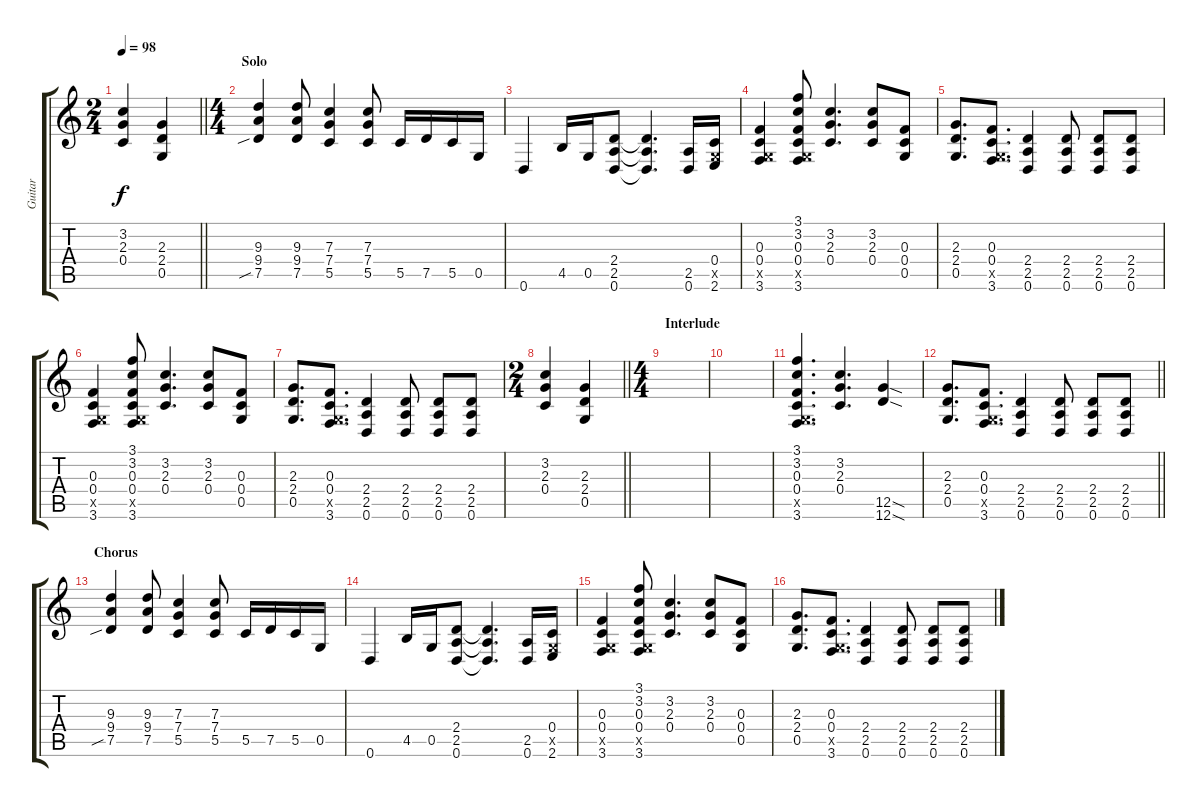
\track ("Guitar" "Guitar") {instrument distortionguitar}
\staff {score tabs}
\tuning (D4 A3 F3 C3 G2 D2) {hide}
\ts (2 4)
\tempo 98
\clef g2
\barLineRight lightlight
\ks c
(3.2 2.3 0.4).4{dy f} (2.3 2.4 0.5).4 |
\ts (4 4)
\section ("" "Solo")
(9.3 9.4 7.5{sib}).4 (9.3 9.4 7.5).8 (7.3 7.4 5.5).4 (7.3 7.4 5.5).8 5.5.16 7.5.16 5.5.16 0.5.16 |
0.6.4 4.5.16 0.5.16 (2.4 2.5 0.6).8 (2.4{t} 2.5{t} 0.6{t}).4{d} (2.5 0.6).16 (0.4 0.5{x} 2.6).16 |
(0.3 0.4 0.5{x} 3.6).4 (3.1 3.2 0.3 0.4 0.5{x} 3.6).8 (3.2 2.3 0.4).4{d} (3.2 2.3 0.4).8 (0.3 0.4 0.5).8 |
(2.3 2.4 0.5).8{d} (0.3 0.4 0.5{x} 3.6).8{d} (2.4 2.5 0.6).4 (2.4 2.5 0.6).8 (2.4 2.5 0.6).8 (2.4 2.5 0.6).8 |
(0.3 0.4 0.5{x} 3.6).4 (3.1 3.2 0.3 0.4 0.5{x} 3.6).8 (3.2 2.3 0.4).4{d} (3.2 2.3 0.4).8 (0.3 0.4 0.5).8 |
(2.3 2.4 0.5).8{d} (0.3 0.4 0.5{x} 3.6).8{d} (2.4 2.5 0.6).4 (2.4 2.5 0.6).8 (2.4 2.5 0.6).8 (2.4 2.5 0.6).8 |
\ts (2 4)
\barLineRight lightlight
(3.2 2.3 0.4).4 (2.3 2.4 0.5).4 |
\ts (4 4)
\section ("" "Interlude")
|
|
(3.1 3.2 0.3 0.4 0.5{x} 3.6).4{d} (3.2 2.3 0.4).4{d} (12.5{sod} 12.6{sod}).4 |
\barLineRight lightlight
(2.3 2.4 0.5).8{d} (0.3 0.4 0.5{x} 3.6).8{d} (2.4 2.5 0.6).4 (2.4 2.5 0.6).8 (2.4 2.5 0.6).8 (2.4 2.5 0.6).8 |
\section ("" "Chorus")
(9.3 9.4 7.5{sib}).4{volume 6 instrument overdrivenguitar} (9.3 9.4 7.5).8 (7.3 7.4 5.5).4 (7.3 7.4 5.5).8 5.5.16 7.5.16 5.5.16 0.5.16 |
0.6.4 4.5.16 0.5.16 (2.4 2.5 0.6).8 (2.4{t} 2.5{t} 0.6{t}).4{d} (2.5 0.6).16 (0.4 0.5{x} 2.6).16 |
(0.3 0.4 0.5{x} 3.6).4 (3.1 3.2 0.3 0.4 0.5{x} 3.6).8 (3.2 2.3 0.4).4{d} (3.2 2.3 0.4).8 (0.3 0.4 0.5).8 |
(2.3 2.4 0.5).8{d} (0.3 0.4 0.5{x} 3.6).8{d} (2.4 2.5 0.6).4 (2.4 2.5 0.6).8 (2.4 2.5 0.6).8 (2.4 2.5 0.6).8
